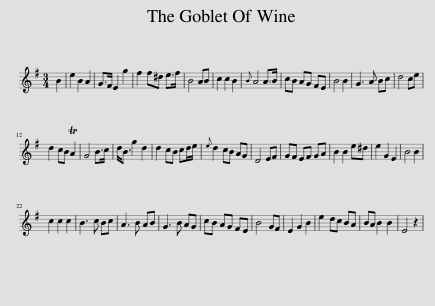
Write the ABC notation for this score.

X:1
L:1/8
M:3/4
I:linebreak $
K:G
V:1 treble
V:1
 B2 | e2 B2 A2 | G>F E2 g2 | f2 f^d e>f | B4 AB | %5
 c2 c2 B2 |{B} A4 A>B | cB AG FE | B4 B2 | G3 A Bc | %10
 d4 ce |$ d2 cB TA2 | G4 B>c | d<B g2 d2 | d2 cB cd/e/ | %15
{e} d2 cB AG | D4 EF | GF EF GA | B2 B2 e^d | e2 G2 E2 | %20
 B4 B2 |$ c2 c2 c2 | B3 c Bc | A3 B AB | G3 B AG | %25
 cB AG FE | B4 GF | E2 G2 B2 | e2 dc BA | BA B2 B2 | %30
 E4 z2 | %31
